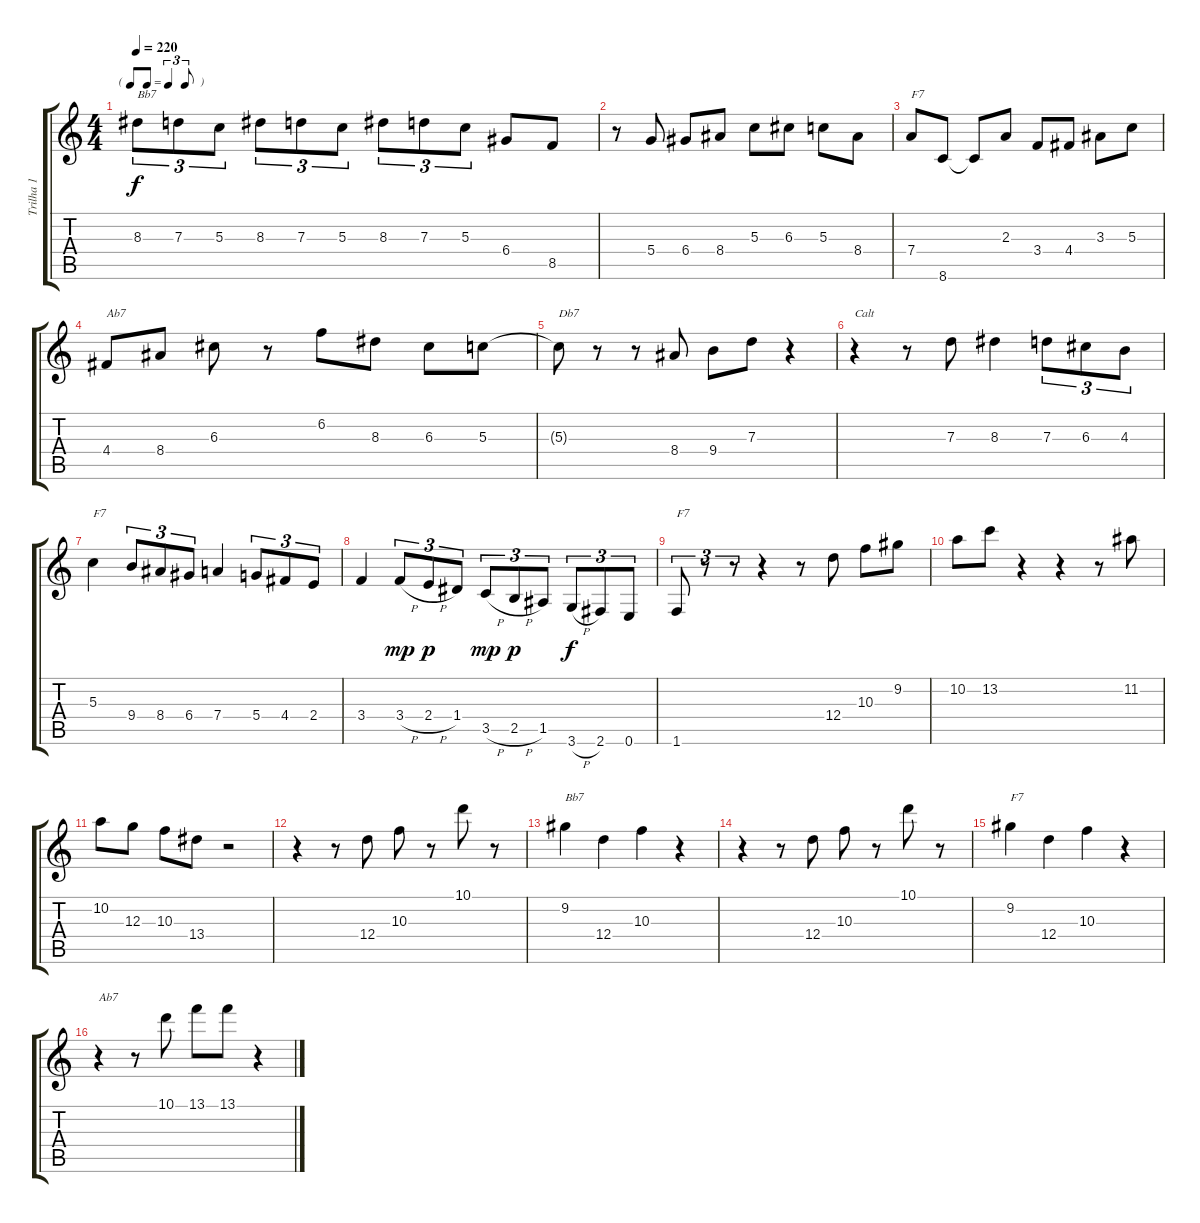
\track ("Trilha 1" "Trilha 1") {instrument electricguitarjazz}
\staff {score tabs}
\tuning (E4 B3 G3 D3 A2 E2) {hide}
\ts (4 4)
\tf triplet8th
\tempo 220
\clef g2
\ks c
8.3.8{tu (3 2) txt "Bb7" dy f} 7.3.8{tu (3 2)} 5.3.8{tu (3 2)} 8.3.8{tu (3 2)} 7.3.8{tu (3 2)} 5.3.8{tu (3 2)} 8.3.8{tu (3 2)} 7.3.8{tu (3 2)} 5.3.8{tu (3 2)} 6.4.8 8.5.8 |
r.8 5.4.8 6.4.8 8.4.8 5.3.8 6.3.8 5.3.8 8.4.8 |
7.4.8{txt "F7"} 8.6.8 8.6{t}.8 2.3.8 3.4.8 4.4.8 3.3.8 5.3.8 |
4.4.8{txt "Ab7"} 8.4.8 6.3.8 r.8 6.2.8 8.3.8 6.3.8 5.3.8 |
5.3{t}.8{txt "Db7"} r.8 r.8 8.4.8 9.4.8 7.3.8 r.4 |
r.4{txt "Calt"} r.8 7.3.8 8.3.4 7.3.8{tu (3 2)} 6.3.8{tu (3 2)} 4.3.8{tu (3 2)} |
5.3.4{txt "F7"} 9.4.8{tu (3 2)} 8.4.8{tu (3 2)} 6.4.8{tu (3 2)} 7.4.4 5.4.8{tu (3 2)} 4.4.8{tu (3 2)} 2.4.8{tu (3 2)} |
3.4.4 3.4{h}.8{tu (3 2) dy mp} 2.4{h}.8{tu (3 2) dy p} 1.4.8{tu (3 2)} 3.5{h}.8{tu (3 2) dy mp} 2.5{h}.8{tu (3 2) dy p} 1.5.8{tu (3 2)} 3.6{h}.8{tu (3 2) dy f} 2.6.8{tu (3 2)} 0.6.8{tu (3 2)} |
1.6.8{tu (3 2) txt "F7"} r.8{tu (3 2)} r.8{tu (3 2)} r.4 r.8 12.4.8 10.3.8 9.2.8 |
10.2.8 13.2.8 r.4 r.4 r.8 11.2.8 |
10.2.8 12.3.8 10.3.8 13.4.8 r.2 |
r.4 r.8 12.4.8 10.3.8 r.8 10.1.8 r.8 |
9.2.4{txt "Bb7"} 12.4.4 10.3.4 r.4 |
r.4 r.8 12.4.8 10.3.8 r.8 10.1.8 r.8 |
9.2.4{txt "F7"} 12.4.4 10.3.4 r.4 |
r.4{txt "Ab7"} r.8 10.1.8 13.1.8 13.1.8 r.4
